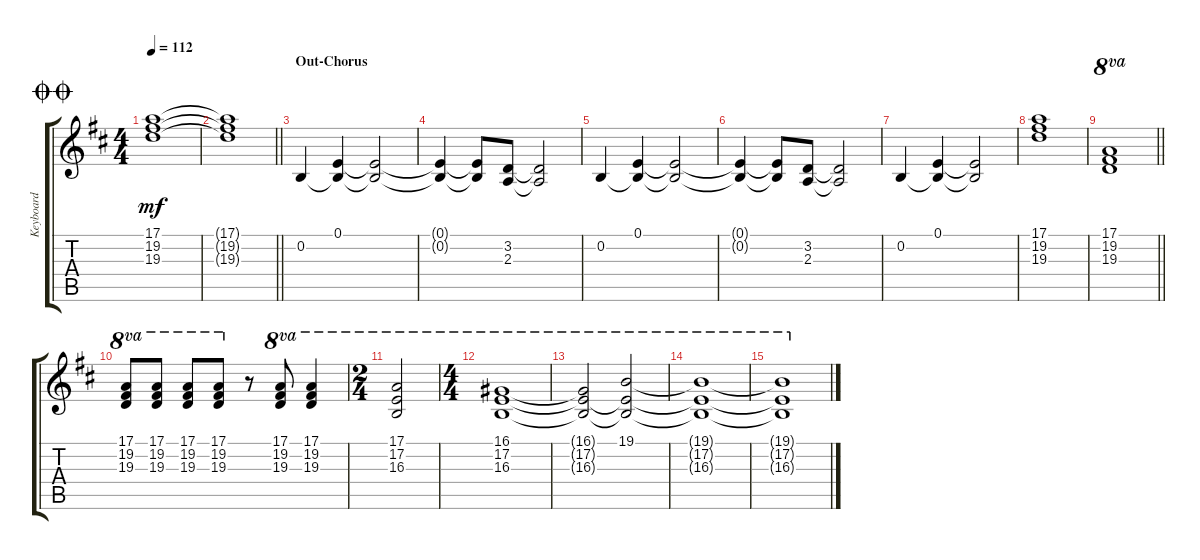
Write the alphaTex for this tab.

\track ("Keyboard" "Keyboard") {instrument synthstrings1}
\staff {score tabs}
\tuning (E4 B3 G3 D3 A2 E2) {hide}
\ts (4 4)
\jump doublecoda
\tempo 112
\clef g2
\ks d
(17.1 19.2 19.3).1{dy mf} |
\barLineRight lightlight
(17.1{t} 19.2{t} 19.3{t}).1 |
\section ("" "Out-Chorus")
0.2.4 (0.1 0.2{t}).4 (0.1{t} 0.2{t}).2 |
(0.1{t} 0.2{t}).4 (0.1{t} 0.2{t}).8 (3.2 2.3).8 (3.2{t} 2.3{t}).2 |
0.2.4 (0.1 0.2{t}).4 (0.1{t} 0.2{t}).2 |
(0.1{t} 0.2{t}).4 (0.1{t} 0.2{t}).8 (3.2 2.3).8 (3.2{t} 2.3{t}).2 |
0.2.4 (0.1 0.2{t}).4 (0.1{t} 0.2{t}).2 |
(17.1 19.2 19.3).1 |
\barLineRight lightlight
(17.1 19.2 19.3).1{ot 8va} |
(17.1 19.2 19.3).8{ot 8va} (17.1 19.2 19.3).8{ot 8va} (17.1 19.2 19.3).8{ot 8va} (17.1 19.2 19.3).8{ot 8va} r.8 (17.1 19.2 19.3).8{ot 8va} (17.1 19.2 19.3).4{ot 8va} |
\ts (2 4)
(17.1 17.2 16.3).2{ot 8va} |
\ts (4 4)
(16.1 17.2 16.3).1{ot 8va} |
(16.1{t} 17.2{t} 16.3{t}).2{ot 8va} (19.1 17.2{t} 16.3{t}).2{ot 8va} |
(19.1{t} 17.2{t} 16.3{t}).1{ot 8va} |
(19.1{t} 17.2{t} 16.3{t}).1{ot 8va}
